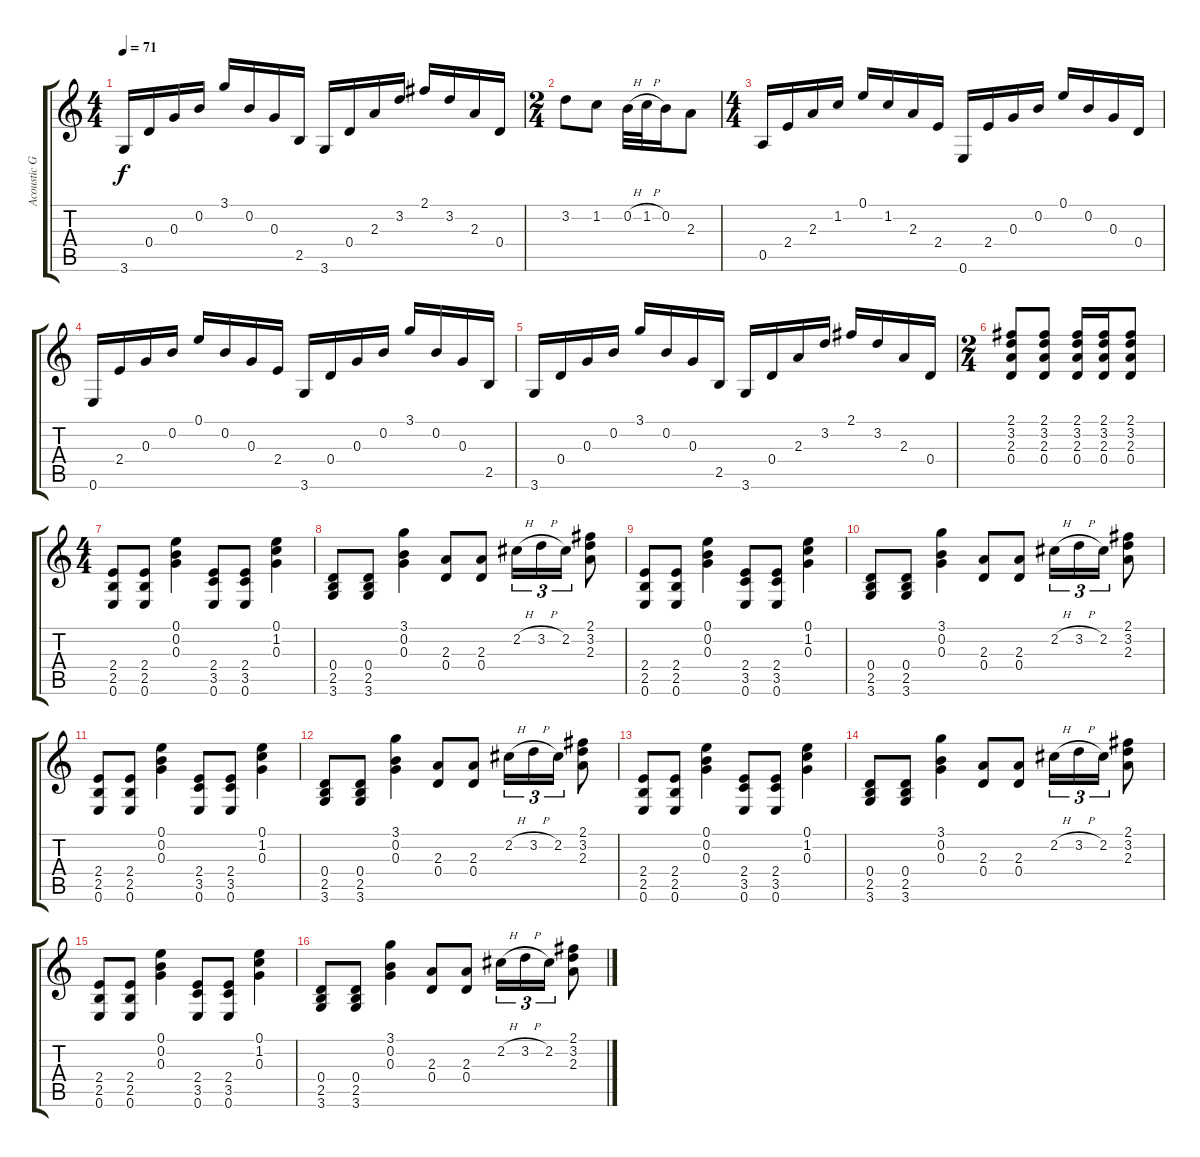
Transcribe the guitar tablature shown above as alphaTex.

\track ("Acoustic Guitar" "Acoustic G") {instrument acousticguitarsteel}
\staff {score tabs}
\tuning (E4 B3 G3 D3 A2 E2) {hide}
\ts (4 4)
\tempo 71
\clef g2
\ks c
3.6.16{dy f} 0.4.16 0.3.16 0.2.16 3.1.16 0.2.16 0.3.16 2.5.16 3.6.16 0.4.16 2.3.16 3.2.16 2.1.16 3.2.16 2.3.16 0.4.16 |
\ts (2 4)
3.2.8 1.2.8 0.2{h}.32 1.2{h}.32 0.2.16 2.3.8 |
\ts (4 4)
0.5.16 2.4.16 2.3.16 1.2.16 0.1.16 1.2.16 2.3.16 2.4.16 0.6.16 2.4.16 0.3.16 0.2.16 0.1.16 0.2.16 0.3.16 0.4.16 |
0.6.16 2.4.16 0.3.16 0.2.16 0.1.16 0.2.16 0.3.16 2.4.16 3.6.16 0.4.16 0.3.16 0.2.16 3.1.16 0.2.16 0.3.16 2.5.16 |
3.6.16 0.4.16 0.3.16 0.2.16 3.1.16 0.2.16 0.3.16 2.5.16 3.6.16 0.4.16 2.3.16 3.2.16 2.1.16 3.2.16 2.3.16 0.4.16 |
\ts (2 4)
(2.1 3.2 2.3 0.4).8 (2.1 3.2 2.3 0.4).8 (2.1 3.2 2.3 0.4).16 (2.1 3.2 2.3 0.4).16 (2.1 3.2 2.3 0.4).8 |
\ts (4 4)
(2.4 2.5 0.6).8 (2.4 2.5 0.6).8 (0.1 0.2 0.3).4 (2.4 3.5 0.6).8 (2.4 3.5 0.6).8 (0.1 1.2 0.3).4 |
(0.4 2.5 3.6).8 (0.4 2.5 3.6).8 (3.1 0.2 0.3).4 (2.3 0.4).8 (2.3 0.4).8 2.2{h}.16{tu (3 2)} 3.2{h}.16{tu (3 2)} 2.2.16{tu (3 2)} (2.1 3.2 2.3).8 |
(2.4 2.5 0.6).8 (2.4 2.5 0.6).8 (0.1 0.2 0.3).4 (2.4 3.5 0.6).8 (2.4 3.5 0.6).8 (0.1 1.2 0.3).4 |
(0.4 2.5 3.6).8 (0.4 2.5 3.6).8 (3.1 0.2 0.3).4 (2.3 0.4).8 (2.3 0.4).8 2.2{h}.16{tu (3 2)} 3.2{h}.16{tu (3 2)} 2.2.16{tu (3 2)} (2.1 3.2 2.3).8 |
(2.4 2.5 0.6).8 (2.4 2.5 0.6).8 (0.1 0.2 0.3).4 (2.4 3.5 0.6).8 (2.4 3.5 0.6).8 (0.1 1.2 0.3).4 |
(0.4 2.5 3.6).8 (0.4 2.5 3.6).8 (3.1 0.2 0.3).4 (2.3 0.4).8 (2.3 0.4).8 2.2{h}.16{tu (3 2)} 3.2{h}.16{tu (3 2)} 2.2.16{tu (3 2)} (2.1 3.2 2.3).8 |
(2.4 2.5 0.6).8 (2.4 2.5 0.6).8 (0.1 0.2 0.3).4 (2.4 3.5 0.6).8 (2.4 3.5 0.6).8 (0.1 1.2 0.3).4 |
(0.4 2.5 3.6).8 (0.4 2.5 3.6).8 (3.1 0.2 0.3).4 (2.3 0.4).8 (2.3 0.4).8 2.2{h}.16{tu (3 2)} 3.2{h}.16{tu (3 2)} 2.2.16{tu (3 2)} (2.1 3.2 2.3).8 |
(2.4 2.5 0.6).8 (2.4 2.5 0.6).8 (0.1 0.2 0.3).4 (2.4 3.5 0.6).8 (2.4 3.5 0.6).8 (0.1 1.2 0.3).4 |
(0.4 2.5 3.6).8 (0.4 2.5 3.6).8 (3.1 0.2 0.3).4 (2.3 0.4).8 (2.3 0.4).8 2.2{h}.16{tu (3 2)} 3.2{h}.16{tu (3 2)} 2.2.16{tu (3 2)} (2.1 3.2 2.3).8
